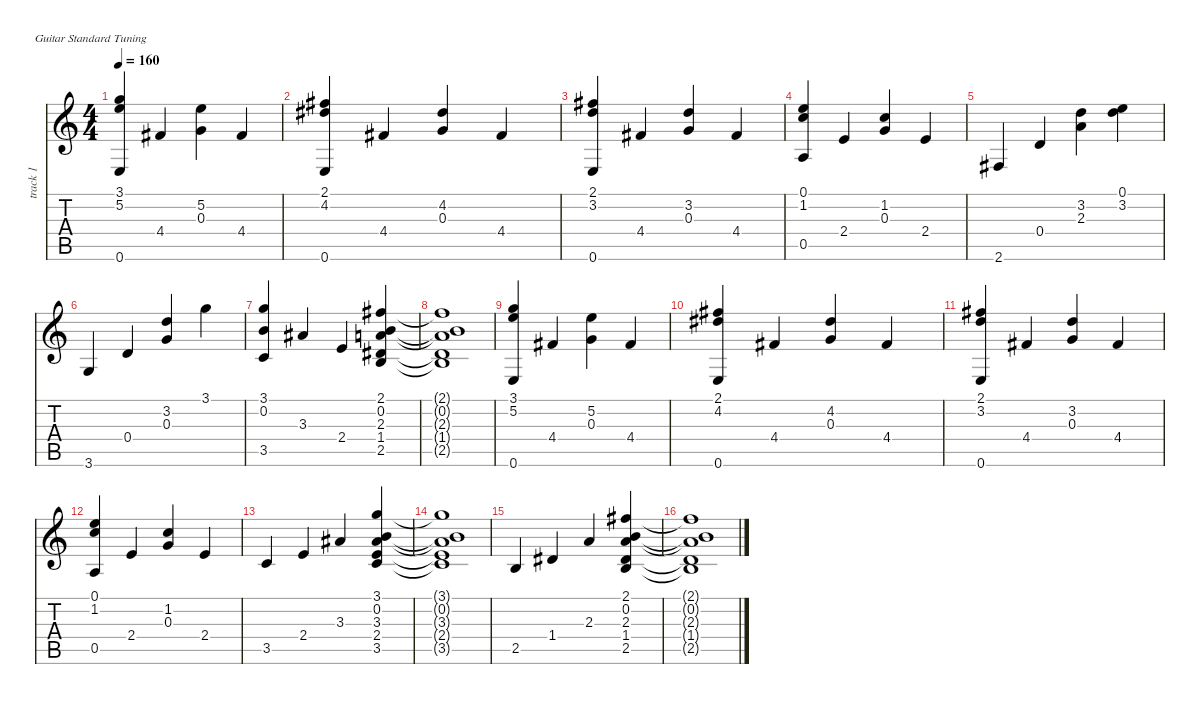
\defaultSystemsLayout 4
\hideDynamics
\bracketExtendMode nobrackets
\otherSystemsTrackNameOrientation horizontal
\track ("SteelGuitar" "track 1") {instrument acousticguitarsteel}
\staff {score tabs}
\tuning (E4 B3 G3 D3 A2 E2)
\ts (4 4)
\tempo 160
\clef g2
\ks c
(3.1 5.2 0.6).4{dy mf beam Up} 4.4{acc #}.4{beam Up} (5.2 0.3).4{beam Down} 4.4{acc #}.4{beam Up} |
(2.1{acc #} 0.6 4.2{acc #}).4{beam Up} 4.4{acc #}.4{beam Up} (0.3 4.2{acc #}).4{beam Up} 4.4{acc #}.4{beam Up} |
(2.1{acc #} 3.2 0.6).4{beam Up} 4.4{acc #}.4{beam Up} (3.2 0.3).4{beam Up} 4.4{acc #}.4{beam Up} |
(0.1 1.2 0.5).4{beam Up} 2.4.4{beam Up} (0.3 1.2).4{beam Up} 2.4.4{beam Up} |
2.6{acc #}.4{beam Up} 0.4.4{beam Up} (2.3 3.2).4{beam Down} (3.2 0.1).4{beam Down} |
3.6.4{beam Up} 0.4.4{beam Up} (0.3 3.2).4{beam Up} 3.1.4{beam Down} |
(3.1 3.5 0.2).4{beam Up} 3.3{acc #}.4{beam Up} 2.4.4{beam Up} (2.5 1.4{acc #} 2.3 0.2 2.1{acc #}).4{beam Up} |
(1.4{t acc #} 2.5{t} 2.3{t} 0.2{t} 2.1{t acc #}).1{beam Up} |
(3.1 5.2 0.6).4{beam Up} 4.4{acc #}.4{beam Up} (5.2 0.3).4{beam Down} 4.4{acc #}.4{beam Up} |
(2.1{acc #} 0.6 4.2{acc #}).4{beam Up} 4.4{acc #}.4{beam Up} (0.3 4.2{acc #}).4{beam Up} 4.4{acc #}.4{beam Up} |
(2.1{acc #} 3.2 0.6).4{beam Up} 4.4{acc #}.4{beam Up} (3.2 0.3).4{beam Up} 4.4{acc #}.4{beam Up} |
(0.1 1.2 0.5).4{beam Up} 2.4.4{beam Up} (0.3 1.2).4{beam Up} 2.4.4{beam Up} |
3.5.4{beam Up} 2.4.4{beam Up} 3.3{acc #}.4{beam Up} (0.2 3.1 3.5 2.4 3.3{acc #}).4{beam Up} |
(3.1{t} 0.2{t} 3.3{t acc #} 2.4{t} 3.5{t}).1{beam Up} |
2.5.4{beam Up} 1.4{acc #}.4{beam Up} 2.3.4{beam Up} (2.1{acc #} 2.5 0.2 2.3 1.4{acc #}).4{beam Up} |
(2.1{t acc #} 0.2{t} 2.3{t} 1.4{t acc #} 2.5{t}).1{beam Up}
